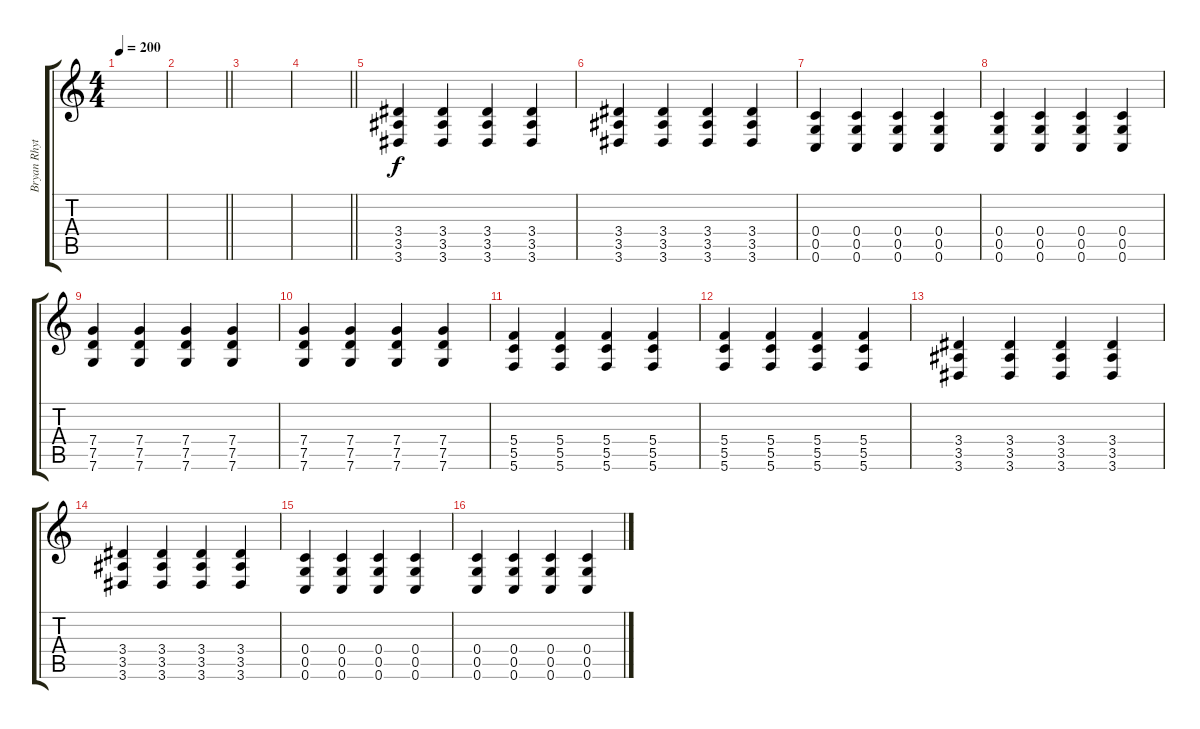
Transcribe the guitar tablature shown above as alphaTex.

\track ("Bryan Rhythm" "Bryan Rhyt") {instrument distortionguitar}
\staff {score tabs}
\tuning (D4 A3 F3 C3 G2 C2) {hide}
\ts (4 4)
\tempo 200
\clef g2
\ks c
|
\barLineRight lightlight
|
|
\barLineRight lightlight
|
(3.4 3.5 3.6).4 (3.4 3.5 3.6).4 (3.4 3.5 3.6).4 (3.4 3.5 3.6).4 |
(3.4 3.5 3.6).4 (3.4 3.5 3.6).4 (3.4 3.5 3.6).4 (3.4 3.5 3.6).4 |
(0.4 0.5 0.6).4 (0.4 0.5 0.6).4 (0.4 0.5 0.6).4 (0.4 0.5 0.6).4 |
(0.4 0.5 0.6).4 (0.4 0.5 0.6).4 (0.4 0.5 0.6).4 (0.4 0.5 0.6).4 |
(7.4 7.5 7.6).4 (7.4 7.5 7.6).4 (7.4 7.5 7.6).4 (7.4 7.5 7.6).4 |
(7.4 7.5 7.6).4 (7.4 7.5 7.6).4 (7.4 7.5 7.6).4 (7.4 7.5 7.6).4 |
(5.4 5.5 5.6).4 (5.4 5.5 5.6).4 (5.4 5.5 5.6).4 (5.4 5.5 5.6).4 |
(5.4 5.5 5.6).4 (5.4 5.5 5.6).4 (5.4 5.5 5.6).4 (5.4 5.5 5.6).4 |
(3.4 3.5 3.6).4 (3.4 3.5 3.6).4 (3.4 3.5 3.6).4 (3.4 3.5 3.6).4 |
(3.4 3.5 3.6).4 (3.4 3.5 3.6).4 (3.4 3.5 3.6).4 (3.4 3.5 3.6).4 |
(0.4 0.5 0.6).4 (0.4 0.5 0.6).4 (0.4 0.5 0.6).4 (0.4 0.5 0.6).4 |
(0.4 0.5 0.6).4 (0.4 0.5 0.6).4 (0.4 0.5 0.6).4 (0.4 0.5 0.6).4
